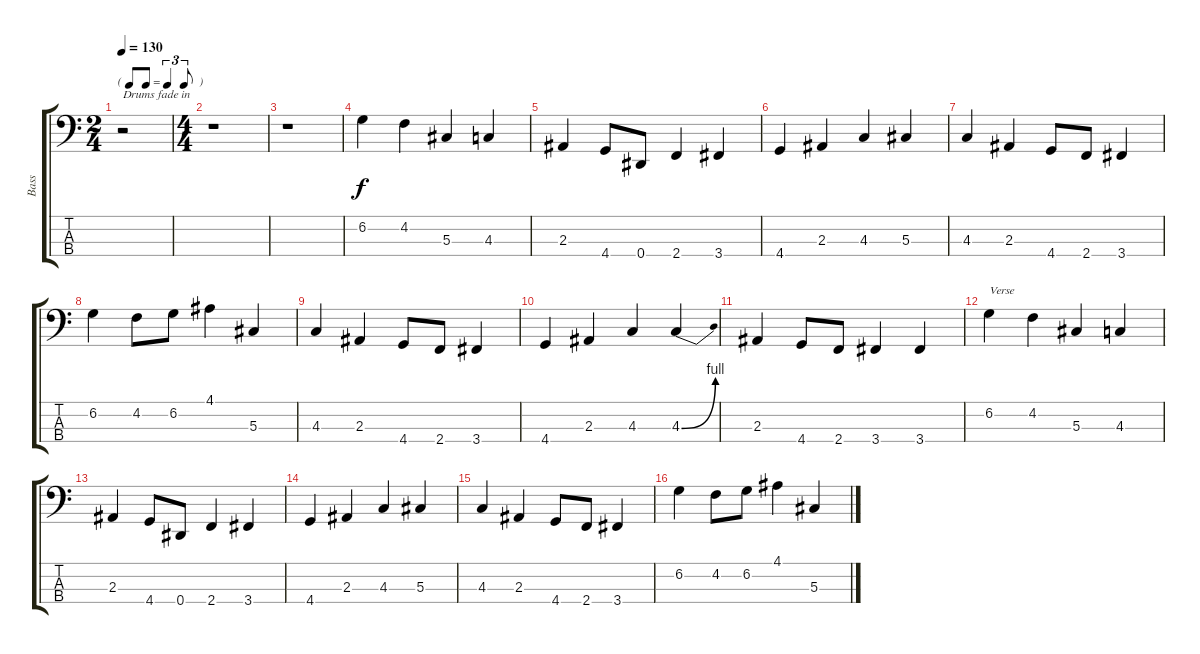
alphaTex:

\track ("Bass" "Bass") {instrument acousticbass}
\staff {score tabs}
\tuning (Gb2 Db2 Ab1 Eb1) {hide}
\ts (2 4)
\tf triplet8th
\tempo 130
\clef f4
\ks c
r.2{txt "Drums fade in" dy f instrument acousticbass} |
\ts (4 4)
r.1 |
r.1 |
6.2.4 4.2.4 5.3.4 4.3.4 |
2.3.4 4.4.8 0.4.8 2.4.4 3.4.4 |
4.4.4 2.3.4 4.3.4 5.3.4 |
4.3.4 2.3.4 4.4.8 2.4.8 3.4.4 |
6.2.4 4.2.8 6.2.8 4.1.4 5.3.4 |
4.3.4 2.3.4 4.4.8 2.4.8 3.4.4 |
4.4.4 2.3.4 4.3.4 4.3{be (bend 0 0 60 4)}.4 |
2.3.4 4.4.8 2.4.8 3.4.4 3.4.4 |
6.2.4{txt "Verse"} 4.2.4 5.3.4 4.3.4 |
2.3.4 4.4.8 0.4.8 2.4.4 3.4.4 |
4.4.4 2.3.4 4.3.4 5.3.4 |
4.3.4 2.3.4 4.4.8 2.4.8 3.4.4 |
6.2.4 4.2.8 6.2.8 4.1.4 5.3.4
